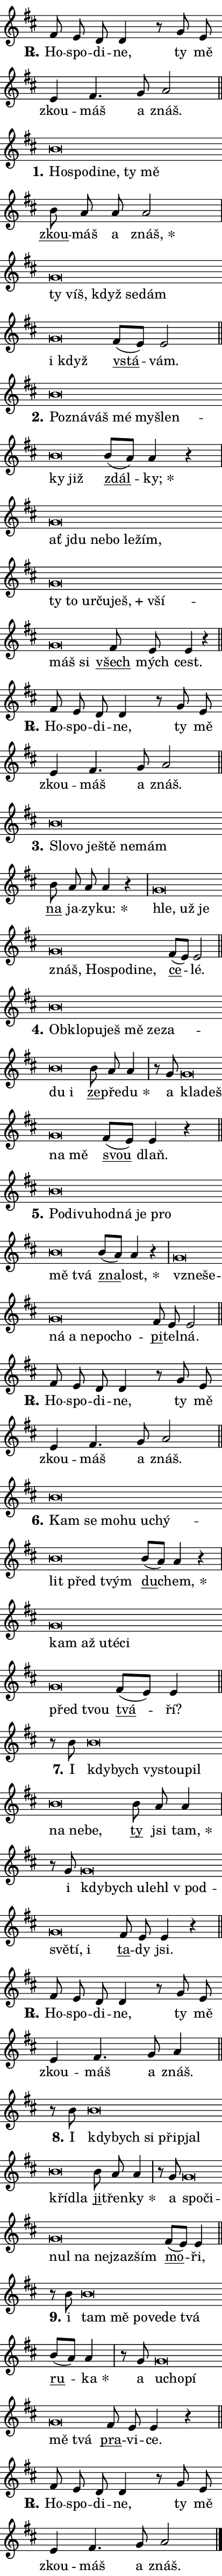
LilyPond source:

\version "2.22.1"
\header { tagline = "" }
\paper {
  indent = 0\cm
  top-margin = 0\cm
  right-margin = 0\cm
  bottom-margin = 0\cm
  left-margin = 0\cm
  paper-width = 7\cm
  page-breaking = #ly:one-page-breaking
  system-system-spacing.basic-distance = #11
  score-system-spacing.basic-distance = #11
  ragged-last = ##f
}


%% Author: Thomas Morley
%% https://lists.gnu.org/archive/html/lilypond-user/2020-05/msg00002.html
#(define (line-position grob)
"Returns position of @var[grob} in current system:
   @code{'start}, if at first time-step
   @code{'end}, if at last time-step
   @code{'middle} otherwise
"
  (let* ((col (ly:item-get-column grob))
         (ln (ly:grob-object col 'left-neighbor))
         (rn (ly:grob-object col 'right-neighbor))
         (col-to-check-left (if (ly:grob? ln) ln col))
         (col-to-check-right (if (ly:grob? rn) rn col))
         (break-dir-left
           (and
             (ly:grob-property col-to-check-left 'non-musical #f)
             (ly:item-break-dir col-to-check-left)))
         (break-dir-right
           (and
             (ly:grob-property col-to-check-right 'non-musical #f)
             (ly:item-break-dir col-to-check-right))))
        (cond ((eqv? 1 break-dir-left) 'start)
              ((eqv? -1 break-dir-right) 'end)
              (else 'middle))))

#(define (tranparent-at-line-position vctor)
  (lambda (grob)
  "Relying on @code{line-position} select the relevant enry from @var{vctor}.
Used to determine transparency,"
    (case (line-position grob)
      ((end) (not (vector-ref vctor 0)))
      ((middle) (not (vector-ref vctor 1)))
      ((start) (not (vector-ref vctor 2))))))

noteHeadBreakVisibility =
#(define-music-function (break-visibility)(vector?)
"Makes @code{NoteHead}s transparent relying on @var{break-visibility}"
#{
  \override NoteHead.transparent =
    #(tranparent-at-line-position break-visibility)
#})

#(define delete-ledgers-for-transparent-note-heads
  (lambda (grob)
    "Reads whether a @code{NoteHead} is transparent.
If so this @code{NoteHead} is removed from @code{'note-heads} from
@var{grob}, which is supposed to be @code{LedgerLineSpanner}.
As a result ledgers are not printed for this @code{NoteHead}"
    (let* ((nhds-array (ly:grob-object grob 'note-heads))
           (nhds-list
             (if (ly:grob-array? nhds-array)
                 (ly:grob-array->list nhds-array)
                 '()))
           ;; Relies on the transparent-property being done before
           ;; Staff.LedgerLineSpanner.after-line-breaking is executed.
           ;; This is fragile ...
           (to-keep
             (remove
               (lambda (nhd)
                 (ly:grob-property nhd 'transparent #f))
               nhds-list)))
      ;; TODO find a better method to iterate over grob-arrays, similiar
      ;; to filter/remove etc for lists
      ;; For now rebuilt from scratch
      (set! (ly:grob-object grob 'note-heads)  '())
      (for-each
        (lambda (nhd)
          (ly:pointer-group-interface::add-grob grob 'note-heads nhd))
        to-keep))))

hideNotes = {
  \noteHeadBreakVisibility #begin-of-line-visible
}
unHideNotes = {
  \noteHeadBreakVisibility #all-visible
}

% work-around for resetting accidentals
% https://lilypond.org/doc/v2.23/Documentation/notation/displaying-rhythms#unmetered-music
cadenzaMeasure = {
  \cadenzaOff
  \partial 1024 s1024
  \cadenzaOn
}

#(define-markup-command (accent layout props text) (markup?)
  "Underline accented syllable"
  (interpret-markup layout props
    #{\markup \override #'(offset . 4.3) \underline { #text }#}))

responsum = \markup \concat {
  "R" \hspace #-1.05 \path #0.1 #'((moveto 0 0.07) (lineto 0.9 0.8)) \hspace #0.05 "."
}

\layout {
    \context {
        \Staff
        \remove "Time_signature_engraver"
        \override LedgerLineSpanner.after-line-breaking = #delete-ledgers-for-transparent-note-heads
    }
    \context {
        \Voice {
            \override NoteHead.output-attributes = #'((class . "notehead"))
            \override Hairpin.height = #0.55
        }
    }
    \context {
        \Lyrics {
            \override StanzaNumber.output-attributes = #'((class . "stanzanumber"))
            \override LyricSpace.minimum-distance = #0.9
            \override LyricText.font-name = #"TeX Gyre Schola"
            \override LyricText.font-size = 1
            \override StanzaNumber.font-name = #"TeX Gyre Schola Bold"
            \override StanzaNumber.font-size = 1
        }
    }
}

% magnetic-lyrics.ily
%
%   written by
%     Jean Abou Samra <jean@abou-samra.fr>
%     Werner Lemberg <wl@gnu.org>
%
%   adapted by
%     Jiri Hon <jiri.hon@gmail.com>
%
% Version 2022-Apr-15

% https://www.mail-archive.com/lilypond-user@gnu.org/msg149350.html

#(define (Left_hyphen_pointer_engraver context)
   "Collect syllable-hyphen-syllable occurrences in lyrics and store
them in properties.  This engraver only looks to the left.  For
example, if the lyrics input is @code{foo -- bar}, it does the
following.

@itemize @bullet
@item
Set the @code{text} property of the @code{LyricHyphen} grob between
@q{foo} and @q{bar} to @code{foo}.

@item
Set the @code{left-hyphen} property of the @code{LyricText} grob with
text @q{foo} to the @code{LyricHyphen} grob between @q{foo} and
@q{bar}.
@end itemize

Use this auxiliary engraver in combination with the
@code{lyric-@/text::@/apply-@/magnetic-@/offset!} hook."
   (let ((hyphen #f)
         (text #f))
     (make-engraver
      (acknowledgers
       ((lyric-syllable-interface engraver grob source-engraver)
        (set! text grob)))
      (end-acknowledgers
       ((lyric-hyphen-interface engraver grob source-engraver)
        ;(when (not (grob::has-interface grob 'lyric-space-interface))
          (set! hyphen grob)));)
      ((stop-translation-timestep engraver)
       (when (and text hyphen)
         (ly:grob-set-object! text 'left-hyphen hyphen))
       (set! text #f)
       (set! hyphen #f)))))

#(define (lyric-text::apply-magnetic-offset! grob)
   "If the space between two syllables is less than the value in
property @code{LyricText@/.details@/.squash-threshold}, move the right
syllable to the left so that it gets concatenated with the left
syllable.

Use this function as a hook for
@code{LyricText@/.after-@/line-@/breaking} if the
@code{Left_@/hyphen_@/pointer_@/engraver} is active."
   (let ((hyphen (ly:grob-object grob 'left-hyphen #f)))
     (when hyphen
       (let ((left-text (ly:spanner-bound hyphen LEFT)))
         (when (grob::has-interface left-text 'lyric-syllable-interface)
           (let* ((common (ly:grob-common-refpoint grob left-text X))
                  (this-x-ext (ly:grob-extent grob common X))
                  (left-x-ext
                   (begin
                     ;; Trigger magnetism for left-text.
                     (ly:grob-property left-text 'after-line-breaking)
                     (ly:grob-extent left-text common X)))
                  ;; `delta` is the gap width between two syllables.
                  (delta (- (interval-start this-x-ext)
                            (interval-end left-x-ext)))
                  (details (ly:grob-property grob 'details))
                  (threshold (assoc-get 'squash-threshold details 0.2)))
             (when (< delta threshold)
               (let* (;; We have to manipulate the input text so that
                      ;; ligatures crossing syllable boundaries are not
                      ;; disabled.  For languages based on the Latin
                      ;; script this is essentially a beautification.
                      ;; However, for non-Western scripts it can be a
                      ;; necessity.
                      (lt (ly:grob-property left-text 'text))
                      (rt (ly:grob-property grob 'text))
                      (is-space (grob::has-interface hyphen 'lyric-space-interface))
                      (space (if is-space " " ""))
                      (space-markup (grob-interpret-markup grob " "))
                      (space-size (interval-length (ly:stencil-extent space-markup X)))
                      (extra-delta (if is-space space-size 0))
                      ;; Append new syllable.
                      (ltrt-space (if (and (string? lt) (string? rt))
                                (string-append lt space rt)
                                (make-concat-markup (list lt space rt))))
                      ;; Right-align `ltrt` to the right side.
                      (ltrt-space-markup (grob-interpret-markup
                               grob
                               (make-translate-markup
                                (cons (interval-length this-x-ext) 0)
                                (make-right-align-markup ltrt-space)))))
                 (begin
                   ;; Don't print `left-text`.
                   (ly:grob-set-property! left-text 'stencil #f)
                   ;; Set text and stencil (which holds all collected
                   ;; syllables so far) and shift it to the left.
                   (ly:grob-set-property! grob 'text ltrt-space)
                   (ly:grob-set-property! grob 'stencil ltrt-space-markup)
                   (ly:grob-translate-axis! grob (- (- delta extra-delta)) X))))))))))


#(define (lyric-hyphen::displace-bounds-first grob)
   ;; Make very sure this callback isn't triggered too early.
   (let ((left (ly:spanner-bound grob LEFT))
         (right (ly:spanner-bound grob RIGHT)))
     (ly:grob-property left 'after-line-breaking)
     (ly:grob-property right 'after-line-breaking)
     (ly:lyric-hyphen::print grob)))

squashThreshold = #0.4

\layout {
  \context {
    \Lyrics
    \consists #Left_hyphen_pointer_engraver
    \override LyricText.after-line-breaking =
      #lyric-text::apply-magnetic-offset!
    \override LyricHyphen.stencil = #lyric-hyphen::displace-bounds-first
    \override LyricText.details.squash-threshold = \squashThreshold
    \override LyricHyphen.minimum-distance = 0
    \override LyricHyphen.minimum-length = \squashThreshold
  }
}

squash = \override LyricText.details.squash-threshold = 9999
unSquash = \override LyricText.details.squash-threshold = \squashThreshold

left = \override LyricText.self-alignment-X = #LEFT
unLeft = \revert LyricText.self-alignment-X

starOffset = #(lambda (grob) 
                (let ((x_offset (ly:self-alignment-interface::aligned-on-x-parent grob)))
                  (if (= x_offset 0) 0 (+ x_offset 1.2))))

star = #(define-music-function (syllable)(string?)
"Append star separator at the end of a syllable"
#{
  \once \override LyricText.X-offset = #starOffset
  \lyricmode { \markup {
    #syllable
    \override #'((font-name . "TeX Gyre Schola Bold")) \hspace #0.2 \lower #0.65 \larger "*"
  } }
#})

starAccent = #(define-music-function (syllable)(string?)
"Append star separator at the end of a syllable and make accent"
#{
  \once \override LyricText.X-offset = #starOffset
  \lyricmode { \markup {
    \accent #syllable
    \override #'((font-name . "TeX Gyre Schola Bold")) \hspace #0.2 \lower #0.65 \larger "*"
  } }
#})

breath = #(define-music-function (syllable)(string?)
"Append breathing indicator at the end of a syllable"
#{
  \lyricmode { \markup { #syllable "+" } }
#})

optionalBreath = #(define-music-function (syllable)(string?)
"Append optional breathing indicator at the end of a syllable"
#{
  \lyricmode { \markup { #syllable "(+)" } }
#})


\score {
    <<
        \new Voice = "melody" { \cadenzaOn \key d \major \relative { fis'8 e d d4 r8 \bar "" g e \bar "" e4 fis4. g8 a2 \cadenzaMeasure \bar "||" \break }
\relative { b'\breve*1/16 \hideNotes \breve*1/16 \bar "" \breve*1/16 \bar "" \breve*1/16 \bar "" \breve*1/16 \breve*1/16 \bar "" \unHideNotes \bar "" b8 a a a2 \cadenzaMeasure \bar "|" g\breve*1/16 \hideNotes \breve*1/16 \bar "" \breve*1/16 \bar "" \breve*1/16 \bar "" \breve*1/16 \bar "" \breve*1/16 \breve*1/16 \bar "" \unHideNotes \bar "" fis8[( e)] e2 \cadenzaMeasure \bar "||" \break }
\relative { b'\breve*1/16 \hideNotes \breve*1/16 \bar "" \breve*1/16 \bar "" \breve*1/16 \bar "" \breve*1/16 \bar "" \breve*1/16 \bar "" \breve*1/16 \breve*1/16 \bar "" \unHideNotes \bar "" b8[( a)] a4 r \cadenzaMeasure \bar "|" g\breve*1/16 \hideNotes \breve*1/16 \bar "" \breve*1/16 \bar "" \breve*1/16 \bar "" \breve*1/16 \bar "" \breve*1/16 \bar "" \breve*1/16 \bar "" \breve*1/16 \bar "" \breve*1/16 \bar "" \breve*1/16 \bar "" \breve*1/16 \bar "" \breve*1/16 \bar "" \breve*1/16 \breve*1/16 \bar "" \unHideNotes \bar "" fis8 e e4 r \cadenzaMeasure \bar "||" \break }
\relative { fis'8 e d d4 r8 \bar "" g e \bar "" e4 fis4. g8 a2 \cadenzaMeasure \bar "||" \break }
\relative { b'\breve*1/16 \hideNotes \breve*1/16 \bar "" \breve*1/16 \bar "" \breve*1/16 \bar "" \breve*1/16 \breve*1/16 \bar "" \unHideNotes \bar "" b8 a a a4 r \cadenzaMeasure \bar "|" g\breve*1/16 \hideNotes \breve*1/16 \bar "" \breve*1/16 \bar "" \breve*1/16 \bar "" \breve*1/16 \bar "" \breve*1/16 \bar "" \breve*1/16 \breve*1/16 \bar "" \unHideNotes \bar "" fis8[( e)] e2 \cadenzaMeasure \bar "||" \break }
\relative { b'\breve*1/16 \hideNotes \breve*1/16 \bar "" \breve*1/16 \bar "" \breve*1/16 \bar "" \breve*1/16 \bar "" \breve*1/16 \bar "" \breve*1/16 \bar "" \breve*1/16 \breve*1/16 \bar "" \unHideNotes \bar "" b8 a a4 \cadenzaMeasure \bar "|" r8 g8 g\breve*1/16 \hideNotes \breve*1/16 \bar "" \breve*1/16 \breve*1/16 \bar "" \unHideNotes \bar "" fis8[( e)] e4 r \cadenzaMeasure \bar "||" \break }
\relative { b'\breve*1/16 \hideNotes \breve*1/16 \bar "" \breve*1/16 \bar "" \breve*1/16 \bar "" \breve*1/16 \bar "" \breve*1/16 \bar "" \breve*1/16 \bar "" \breve*1/16 \breve*1/16 \bar "" \unHideNotes \bar "" b8[( a)] a4 r \cadenzaMeasure \bar "|" g\breve*1/16 \hideNotes \breve*1/16 \bar "" \breve*1/16 \bar "" \breve*1/16 \bar "" \breve*1/16 \bar "" \breve*1/16 \breve*1/16 \bar "" \unHideNotes \bar "" fis8 e e2 \cadenzaMeasure \bar "||" \break }
\relative { fis'8 e d d4 r8 \bar "" g e \bar "" e4 fis4. g8 a2 \cadenzaMeasure \bar "||" \break }
\relative { b'\breve*1/16 \hideNotes \breve*1/16 \bar "" \breve*1/16 \bar "" \breve*1/16 \bar "" \breve*1/16 \bar "" \breve*1/16 \bar "" \breve*1/16 \bar "" \breve*1/16 \breve*1/16 \bar "" \unHideNotes \bar "" b8[( a)] a4 r \cadenzaMeasure \bar "|" g\breve*1/16 \hideNotes \breve*1/16 \bar "" \breve*1/16 \bar "" \breve*1/16 \bar "" \breve*1/16 \bar "" \breve*1/16 \breve*1/16 \bar "" \unHideNotes \bar "" fis8[( e)] e4 \cadenzaMeasure \bar "||" \break }
\relative { r8 b'8 b\breve*1/16 \hideNotes \breve*1/16 \bar "" \breve*1/16 \bar "" \breve*1/16 \bar "" \breve*1/16 \bar "" \breve*1/16 \bar "" \breve*1/16 \breve*1/16 \bar "" \unHideNotes \bar "" b8 a a4 \cadenzaMeasure \bar "|" r8 g8 g\breve*1/16 \hideNotes \breve*1/16 \bar "" \breve*1/16 \bar "" \breve*1/16 \bar "" \breve*1/16 \bar "" \breve*1/16 \bar "" \breve*1/16 \breve*1/16 \bar "" \unHideNotes \bar "" fis8 e e4 r \cadenzaMeasure \bar "||" \break }
\relative { fis'8 e d d4 r8 \bar "" g e \bar "" e4 fis4. g8 a4 \cadenzaMeasure \bar "||" \break }
\relative { r8 b'8 b\breve*1/16 \hideNotes \breve*1/16 \bar "" \breve*1/16 \bar "" \breve*1/16 \bar "" \breve*1/16 \bar "" \breve*1/16 \breve*1/16 \bar "" \unHideNotes \bar "" b8 a a4 \cadenzaMeasure \bar "|" r8 g8 g\breve*1/16 \hideNotes \breve*1/16 \bar "" \breve*1/16 \bar "" \breve*1/16 \bar "" \breve*1/16 \breve*1/16 \bar "" \unHideNotes \bar "" fis8[( e)] e4 \cadenzaMeasure \bar "||" \break }
\relative { r8 b'8 b\breve*1/16 \hideNotes \breve*1/16 \bar "" \breve*1/16 \bar "" \breve*1/16 \bar "" \breve*1/16 \breve*1/16 \bar "" \unHideNotes \bar "" b8[( a)] a4 \cadenzaMeasure \bar "|" r8 g8 g\breve*1/16 \hideNotes \breve*1/16 \bar "" \breve*1/16 \bar "" \breve*1/16 \breve*1/16 \bar "" \unHideNotes \bar "" fis8 e e4 r \cadenzaMeasure \bar "||" \break }
\relative { fis'8 e d d4 r8 \bar "" g e \bar "" e4 fis4. g8 a2 \cadenzaMeasure \bar "||" \break } \bar "|." }
        \new Lyrics \lyricsto "melody" { \lyricmode { \set stanza = \responsum
Ho -- spo -- di -- ne, ty mě zkou -- máš a znáš.
\set stanza = "1."
\left Ho -- \squash spo -- di -- ne, ty mě \unLeft \unSquash \markup \accent zkou -- máš a \star znáš, \left ty \squash víš, když se -- dám i když \unLeft \unSquash \markup \accent vstá -- vám.
\set stanza = "2."
\left Po -- \squash zná -- váš mé my -- šlen -- ky již \unLeft \unSquash \markup \accent zdál -- \star ky; \left ať \squash jdu ne -- bo le -- žím, ty to ur -- ču -- \breath "ješ," vší -- máš si \unLeft \unSquash \markup \accent všech mých cest.
\set stanza = \responsum
Ho -- spo -- di -- ne, ty mě zkou -- máš a znáš.
\set stanza = "3."
\left Slo -- \squash vo je -- ště ne -- mám \unLeft \unSquash \markup \accent na ja -- zy -- \star ku: \left hle, \squash už je znáš, Ho -- spo -- di -- ne, \unLeft \unSquash \markup \accent ce -- lé.
\set stanza = "4."
\left Ob -- \squash klo -- pu -- ješ mě ze -- za -- du i \unLeft \unSquash \markup \accent ze -- pře -- \star du a \left kla -- \squash deš na mě \unLeft \unSquash \markup \accent svou dlaň.
\set stanza = "5."
\left Po -- \squash di -- vu -- hod -- ná je pro mě tvá \unLeft \unSquash \markup \accent zna -- \star lost, \left vzne -- \squash še -- ná a ne -- po -- cho -- \unLeft \unSquash \markup \accent pi -- tel -- ná.
\set stanza = \responsum
Ho -- spo -- di -- ne, ty mě zkou -- máš a znáš.
\set stanza = "6."
\left Kam \squash se mo -- hu u -- chý -- lit před tvým \unLeft \unSquash \markup \accent du -- \star chem, \left kam \squash až u -- té -- ci před tvou \unLeft \unSquash \markup \accent tvá -- ří?
\set stanza = "7."
I \left kdy -- \squash bych vy -- stou -- pil na ne -- be, \unLeft \unSquash \markup \accent ty jsi \star tam, i \left kdy -- \squash bych u -- lehl "v pod" -- svě -- tí, i \unLeft \unSquash \markup \accent ta -- dy jsi.
\set stanza = \responsum
Ho -- spo -- di -- ne, ty mě zkou -- máš a znáš.
\set stanza = "8."
I \left kdy -- \squash bych si při -- pjal kří -- dla \unLeft \unSquash \markup \accent ji -- třen -- \star ky a \left spo -- \squash či -- nul na nej -- zazším \unLeft \unSquash \markup \accent mo -- ři,
\set stanza = "9."
i \left tam \squash mě po -- ve -- de tvá \unLeft \unSquash \markup \accent ru -- \star ka a \left u -- \squash cho -- pí mě tvá \unLeft \unSquash \markup \accent pra -- vi -- ce.
\set stanza = \responsum
Ho -- spo -- di -- ne, ty mě zkou -- máš a znáš. } }
    >>
    \layout {}
}
